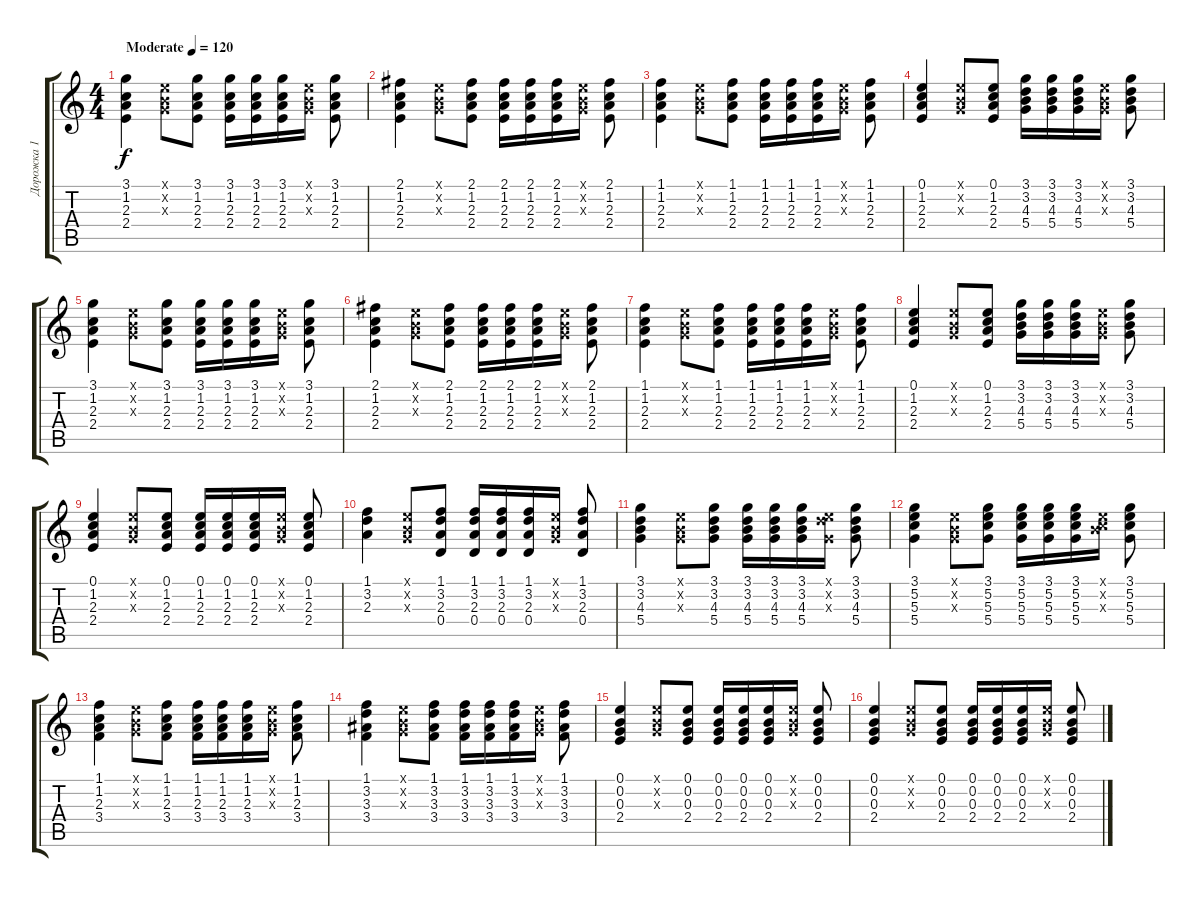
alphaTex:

\track ("Дорожка 1" "Дорожка 1") {instrument acousticguitarsteel}
\staff {score tabs}
\tuning (E4 B3 G3 D3 A2 E2) {hide}
\ts (4 4)
\tempo (120 "Moderate")
\clef g2
\ks c
(3.1 1.2 2.3 2.4).4{dy f instrument acousticguitarsteel} (0.1{x} 0.2{x} 0.3{x}).8 (3.1 1.2 2.3 2.4).8 (3.1 1.2 2.3 2.4).16 (3.1 1.2 2.3 2.4).16 (3.1 1.2 2.3 2.4).16 (0.1{x} 0.2{x} 0.3{x}).16 (3.1 1.2 2.3 2.4).8 |
(2.1 1.2 2.3 2.4).4 (0.1{x} 0.2{x} 0.3{x}).8 (2.1 1.2 2.3 2.4).8 (2.1 1.2 2.3 2.4).16 (2.1 1.2 2.3 2.4).16 (2.1 1.2 2.3 2.4).16 (0.1{x} 0.2{x} 0.3{x}).16 (2.1 1.2 2.3 2.4).8 |
(1.1 1.2 2.3 2.4).4 (0.1{x} 0.2{x} 0.3{x}).8 (1.1 1.2 2.3 2.4).8 (1.1 1.2 2.3 2.4).16 (1.1 1.2 2.3 2.4).16 (1.1 1.2 2.3 2.4).16 (0.1{x} 0.2{x} 0.3{x}).16 (1.1 1.2 2.3 2.4).8 |
(0.1 1.2 2.3 2.4).4 (0.1{x} 0.2{x} 0.3{x}).8 (0.1 1.2 2.3 2.4).8 (3.1 3.2 4.3 5.4).16 (3.1 3.2 4.3 5.4).16 (3.1 3.2 4.3 5.4).16 (0.1{x} 0.2{x} 0.3{x}).16 (3.1 3.2 4.3 5.4).8 |
(3.1 1.2 2.3 2.4).4 (0.1{x} 0.2{x} 0.3{x}).8 (3.1 1.2 2.3 2.4).8 (3.1 1.2 2.3 2.4).16 (3.1 1.2 2.3 2.4).16 (3.1 1.2 2.3 2.4).16 (0.1{x} 0.2{x} 0.3{x}).16 (3.1 1.2 2.3 2.4).8 |
(2.1 1.2 2.3 2.4).4 (0.1{x} 0.2{x} 0.3{x}).8 (2.1 1.2 2.3 2.4).8 (2.1 1.2 2.3 2.4).16 (2.1 1.2 2.3 2.4).16 (2.1 1.2 2.3 2.4).16 (0.1{x} 0.2{x} 0.3{x}).16 (2.1 1.2 2.3 2.4).8 |
(1.1 1.2 2.3 2.4).4 (0.1{x} 0.2{x} 0.3{x}).8 (1.1 1.2 2.3 2.4).8 (1.1 1.2 2.3 2.4).16 (1.1 1.2 2.3 2.4).16 (1.1 1.2 2.3 2.4).16 (0.1{x} 0.2{x} 0.3{x}).16 (1.1 1.2 2.3 2.4).8 |
(0.1 1.2 2.3 2.4).4 (0.1{x} 0.2{x} 0.3{x}).8 (0.1 1.2 2.3 2.4).8 (3.1 3.2 4.3 5.4).16 (3.1 3.2 4.3 5.4).16 (3.1 3.2 4.3 5.4).16 (0.1{x} 0.2{x} 0.3{x}).16 (3.1 3.2 4.3 5.4).8 |
(0.1 1.2 2.3 2.4).4 (0.1{x} 0.2{x} 0.3{x}).8 (0.1 1.2 2.3 2.4).8 (0.1 1.2 2.3 2.4).16 (0.1 1.2 2.3 2.4).16 (0.1 1.2 2.3 2.4).16 (0.1{x} 0.2{x} 0.3{x}).16 (0.1 1.2 2.3 2.4).8 |
(1.1 3.2 2.3).4 (0.1{x} 0.2{x} 0.3{x}).8 (1.1 3.2 2.3 0.4).8 (1.1 3.2 2.3 0.4).16 (1.1 3.2 2.3 0.4).16 (1.1 3.2 2.3 0.4).16 (0.1{x} 0.2{x} 0.3{x}).16 (1.1 3.2 2.3 0.4).8 |
(3.1 3.2 4.3 5.4).4 (0.1{x} 0.2{x} 0.3{x}).8 (3.1 3.2 4.3 5.4).8 (3.1 3.2 4.3 5.4).16 (3.1 3.2 4.3 5.4).16 (3.1 3.2 4.3 5.4).16 (0.1{x} 3.2{x} 0.3{x}).16 (3.1 3.2 4.3 5.4).8 |
(3.1 5.2 5.3 5.4).4 (0.1{x} 0.2{x} 0.3{x}).8 (3.1 5.2 5.3 5.4).8 (3.1 5.2 5.3 5.4).16 (3.1 5.2 5.3 5.4).16 (3.1 5.2 5.3 5.4).16 (0.1{x} 0.2{x} 5.3{x}).16 (3.1 5.2 5.3 5.4).8 |
(1.1 1.2 2.3 3.4).4 (0.1{x} 0.2{x} 0.3{x}).8 (1.1 1.2 2.3 3.4).8 (1.1 1.2 2.3 3.4).16 (1.1 1.2 2.3 3.4).16 (1.1 1.2 2.3 3.4).16 (0.1{x} 0.2{x} 0.3{x}).16 (1.1 1.2 2.3 3.4).8 |
(1.1 3.2 3.3 3.4).4 (0.1{x} 0.2{x} 0.3{x}).8 (1.1 3.2 3.3 3.4).8 (1.1 3.2 3.3 3.4).16 (1.1 3.2 3.3 3.4).16 (1.1 3.2 3.3 3.4).16 (0.1{x} 0.2{x} 0.3{x}).16 (1.1 3.2 3.3 3.4).8 |
(0.1 0.2 0.3 2.4).4 (0.1{x} 0.2{x} 0.3{x}).8 (0.1 0.2 0.3 2.4).8 (0.1 0.2 0.3 2.4).16 (0.1 0.2 0.3 2.4).16 (0.1 0.2 0.3 2.4).16 (0.1{x} 0.2{x} 0.3{x}).16 (0.1 0.2 0.3 2.4).8 |
(0.1 0.2 0.3 2.4).4 (0.1{x} 0.2{x} 0.3{x}).8 (0.1 0.2 0.3 2.4).8 (0.1 0.2 0.3 2.4).16 (0.1 0.2 0.3 2.4).16 (0.1 0.2 0.3 2.4).16 (0.1{x} 0.2{x} 0.3{x}).16 (0.1 0.2 0.3 2.4).8
